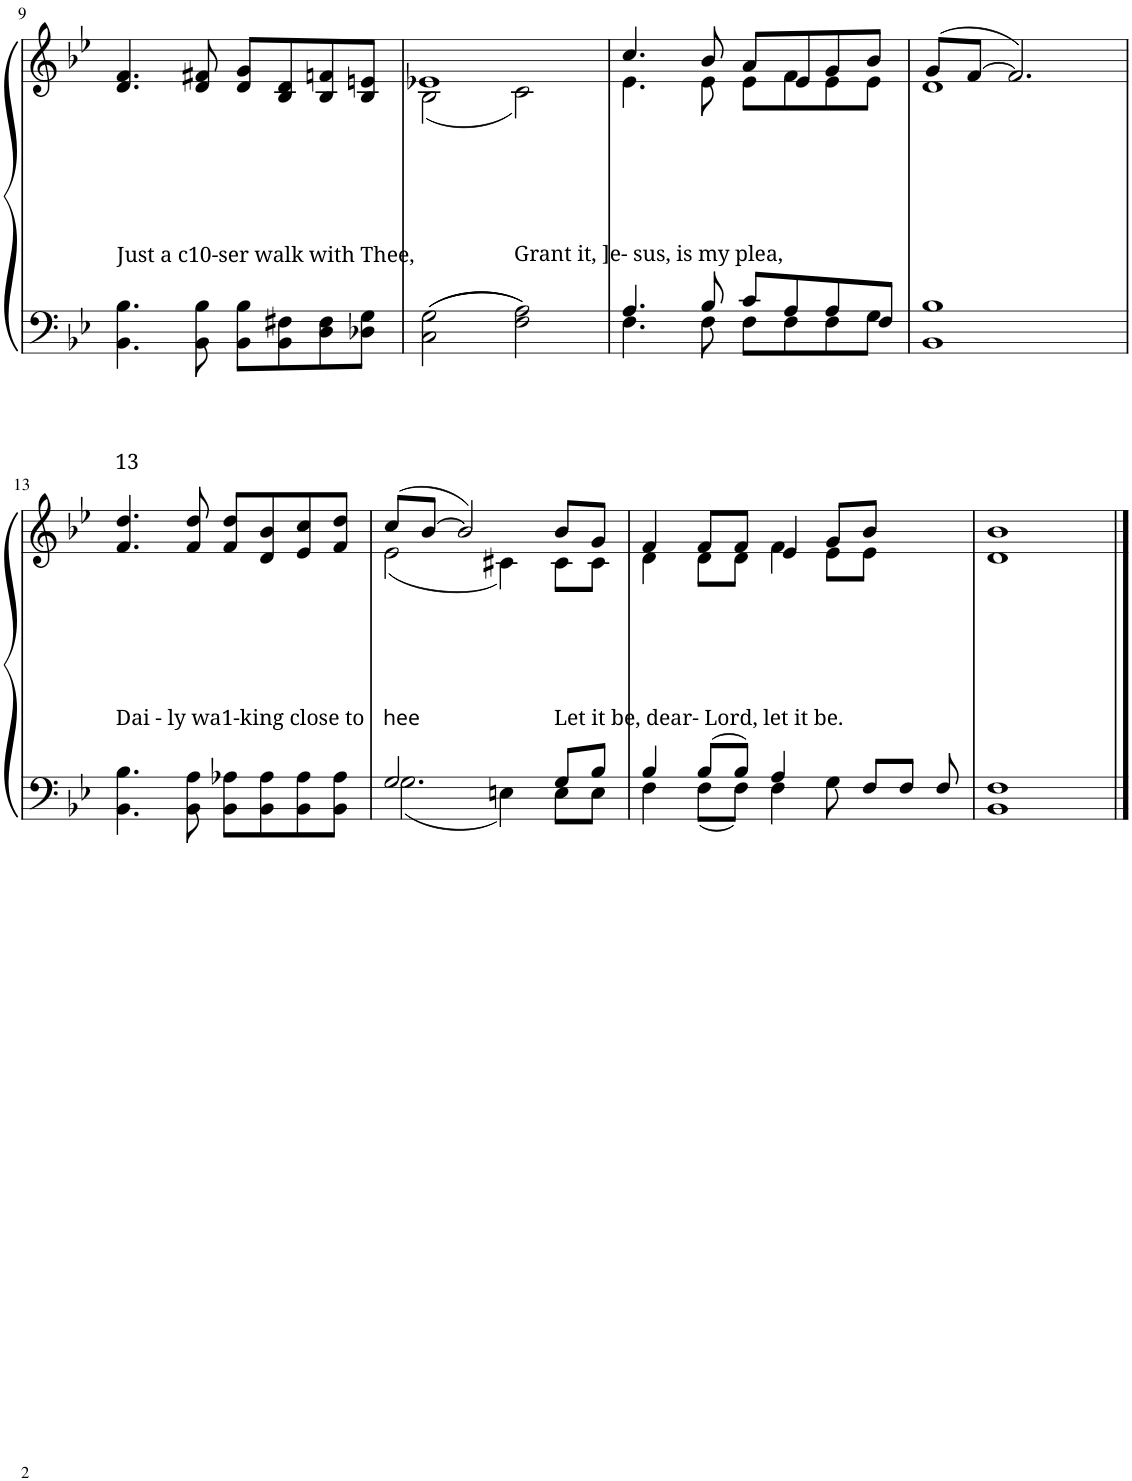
**kern	**kern
*part1	*part1
*staff2	*staff1
*I"Cho	*
!!LO:PB:g=z
*clefF4	*clefG2
*k[b-e-]	*k[b-e-]
*M2/2	*M2/2
=9	=9
*^	*
!	!	!LO:TX:b:t=Just a c10-ser walk with Thee,
4.BB-\ 4.B-\	1ryy	4.d/ 4.f/
8BB-\ 8B-\	.	8d/ 8f#X/
8BB-\ 8B-\L	.	8d/ 8g/L
8BB-\ 8F#X\	.	8B-/ 8d/
8D\ 8F#\	.	8B-/ 8fn/
8D-X\ 8G\J	.	8B-/ 8en/J
*v	*v	*
=10	=10
*	*^
2C\ 2G\	1e-X	(2B-\
!	!	!LO:TX:b:t=Grant it, ]e- sus, is my plea,
2F\ 2A\	.	2c\)
=11	=11	=11
*^	*	*
4.A/	4.F\	4.cc/	4.e-\
8B-/	8F\	8b-/	8e-\
8c/L	8F\L	8a/L	8e-\L
8A/	8F\	8e-/	8f\
8A/	8F\	8g/	8e-\
8F/J	8G\J	8b-/J	8e-\J
=12	=12	=12	=12
1B-	1BB-	(8g/L	1d
.	.	[8f/J	.
.	.	2.f/])	.
*	*	*v	*v
!!LO:LB:g=z
=13	=13	=13
!	!	!LO:TX:a:t=13
!	!	!LO:TX:b:t=Dai - ly wa1-king close to
4.BB-\ 4.B-\	1ryy	4.f/ 4.dd/
8BB-\ 8A\	.	8f/ 8dd/
8BB-\ 8A-X\L	.	8f/ 8dd/L
8BB-\ 8A-\	.	8d/ 8b-/
8BB-\ 8A-\	.	8e-/ 8cc/
8BB-\ 8A-\J	.	8f/ 8dd/J
=14	=14	=14
*	*	*^
!	!	!LO:TX:b:t=hee	!
2.G\	2G/	(8cc/L	(2e-\
.	.	[8b-/J	.
.	.	2b-/])	.
.	4En\	.	4c#X\)
!	!	!LO:TX:b:t=Let it be, dear- Lord, let it be.	!
8G/L	8E\L	8b-/L	8c#\L
8B-/J	8E\J	8g/J	8c#\J
=15	=15	=15	=15
4B-/	4F\	4f/	4d\
8B-/L	8F\L	8f/L	8d\L
8B-/J	8F\J	8f/J	8d\J
4A/	4F\	4f\	4e-/
8G\	2ryy	8g/L	8e-\L
8F/L	.	8b-/J	8e-\J
8F/J	.	4ryy	4ryy
8F/	.	.	.
=16	=16	=16	=16
1F	1BB-	1b-	1d
*v	*v	*	*
*	*v	*v
==	==
*-	*-
